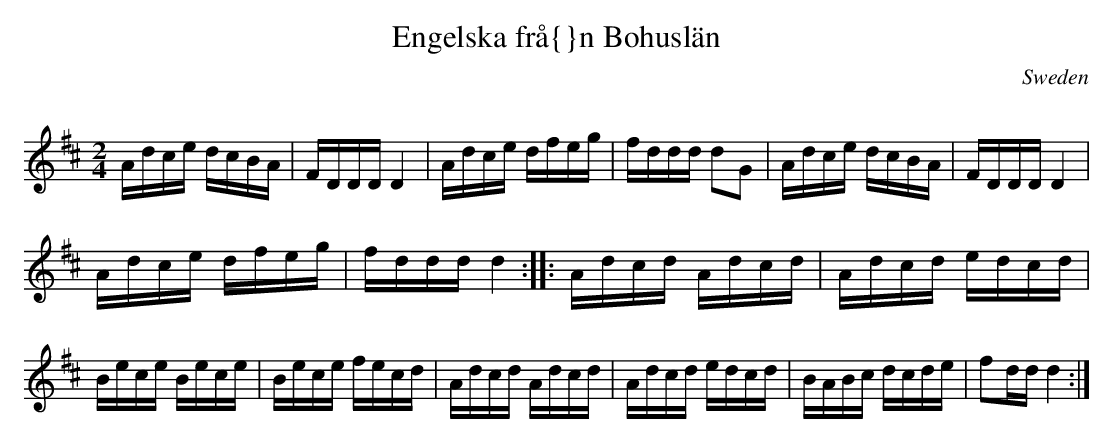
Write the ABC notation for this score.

X:1
T:Engelska fr\aa{}n Bohusl\"an
O:Sweden
Q:84
M:2/4
L:1/16
K:D
Adce dcBA | FDDD D4 | Adce dfeg | fddd d2G2 | \
Adce dcBA | FDDD D4 |
Adce dfeg | fddd d4 :: \
Adcd Adcd | Adcd edcd |
Bece Bece | Bece fecd | \
Adcd Adcd | Adcd edcd | BABc dcde | f2dd d4 :|
